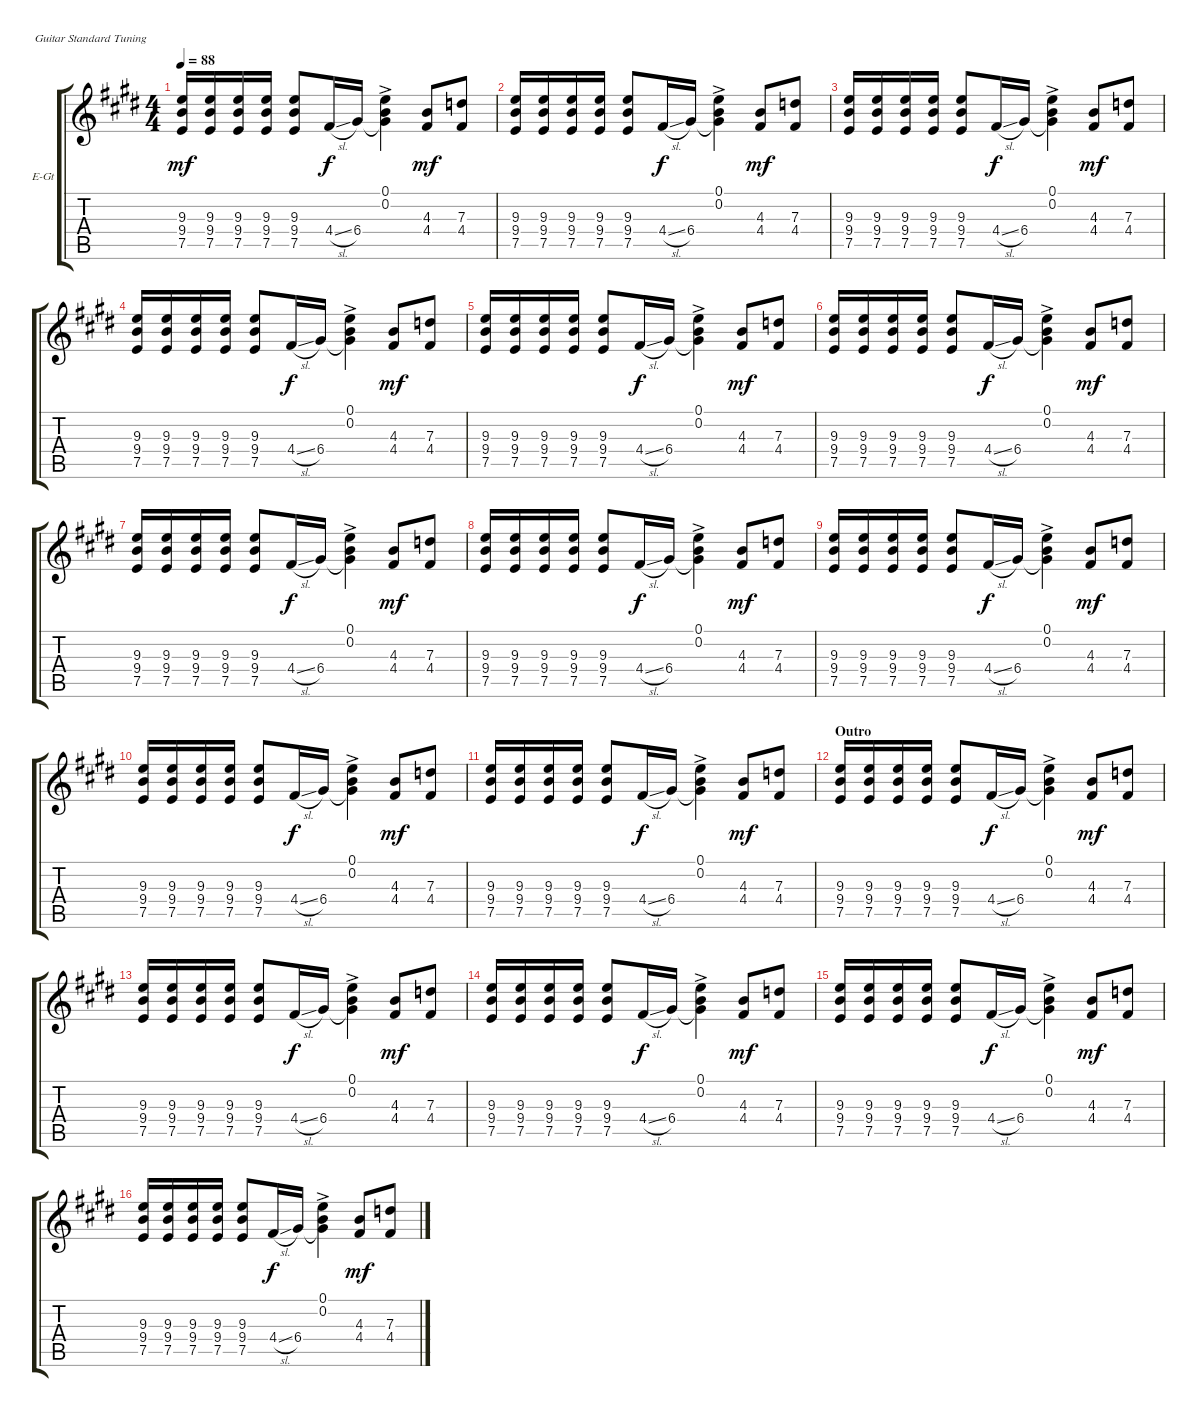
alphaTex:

\defaultSystemsLayout 4
\bracketExtendMode groupsimilarinstruments
\firstSystemTrackNameOrientation horizontal
\otherSystemsTrackNameOrientation horizontal
\track ("Electric Guitar" "E-Gt") {instrument distortionguitar}
\staff {score tabs}
\tuning (E4 B3 G3 D3 A2 E2)
\ts (4 4)
\tempo 88
\clef g2
\ks e
(7.5 9.4 9.3).16{dy mf} (9.3 9.4 7.5).16 (7.5 9.4 9.3).16 (7.5 9.4 9.3).16 (7.5 9.4 9.3).8 4.4{sl}.16{dy f} 6.4.16 (0.2{ac} 0.1{ac} 6.4{t}).4 (4.4 4.3).8{dy mf} (4.4 7.3).8 |
(7.5 9.4 9.3).16 (9.3 9.4 7.5).16 (7.5 9.4 9.3).16 (7.5 9.4 9.3).16 (7.5 9.4 9.3).8 4.4{sl}.16{dy f} 6.4.16 (0.2{ac} 0.1{ac} 6.4{t}).4 (4.4 4.3).8{dy mf} (4.4 7.3).8 |
(7.5 9.4 9.3).16 (9.3 9.4 7.5).16 (7.5 9.4 9.3).16 (7.5 9.4 9.3).16 (7.5 9.4 9.3).8 4.4{sl}.16{dy f} 6.4.16 (0.2{ac} 0.1{ac} 6.4{t}).4 (4.4 4.3).8{dy mf} (4.4 7.3).8 |
(7.5 9.4 9.3).16 (9.3 9.4 7.5).16 (7.5 9.4 9.3).16 (7.5 9.4 9.3).16 (7.5 9.4 9.3).8 4.4{sl}.16{dy f} 6.4.16 (0.2{ac} 0.1{ac} 6.4{t}).4 (4.4 4.3).8{dy mf} (4.4 7.3).8 |
(7.5 9.4 9.3).16 (9.3 9.4 7.5).16 (7.5 9.4 9.3).16 (7.5 9.4 9.3).16 (7.5 9.4 9.3).8 4.4{sl}.16{dy f} 6.4.16 (0.2{ac} 0.1{ac} 6.4{t}).4 (4.4 4.3).8{dy mf} (4.4 7.3).8 |
(7.5 9.4 9.3).16 (9.3 9.4 7.5).16 (7.5 9.4 9.3).16 (7.5 9.4 9.3).16 (7.5 9.4 9.3).8 4.4{sl}.16{dy f} 6.4.16 (0.2{ac} 0.1{ac} 6.4{t}).4 (4.4 4.3).8{dy mf} (4.4 7.3).8 |
(7.5 9.4 9.3).16 (9.3 9.4 7.5).16 (7.5 9.4 9.3).16 (7.5 9.4 9.3).16 (7.5 9.4 9.3).8 4.4{sl}.16{dy f} 6.4.16 (0.2{ac} 0.1{ac} 6.4{t}).4 (4.4 4.3).8{dy mf} (4.4 7.3).8 |
(7.5 9.4 9.3).16 (9.3 9.4 7.5).16 (7.5 9.4 9.3).16 (7.5 9.4 9.3).16 (7.5 9.4 9.3).8 4.4{sl}.16{dy f} 6.4.16 (0.2{ac} 0.1{ac} 6.4{t}).4 (4.4 4.3).8{dy mf} (4.4 7.3).8 |
(7.5 9.4 9.3).16 (9.3 9.4 7.5).16 (7.5 9.4 9.3).16 (7.5 9.4 9.3).16 (7.5 9.4 9.3).8 4.4{sl}.16{dy f} 6.4.16 (0.2{ac} 0.1{ac} 6.4{t}).4 (4.4 4.3).8{dy mf} (4.4 7.3).8 |
(7.5 9.4 9.3).16 (9.3 9.4 7.5).16 (7.5 9.4 9.3).16 (7.5 9.4 9.3).16 (7.5 9.4 9.3).8 4.4{sl}.16{dy f} 6.4.16 (0.2{ac} 0.1{ac} 6.4{t}).4 (4.4 4.3).8{dy mf} (4.4 7.3).8 |
(7.5 9.4 9.3).16 (9.3 9.4 7.5).16 (7.5 9.4 9.3).16 (7.5 9.4 9.3).16 (7.5 9.4 9.3).8 4.4{sl}.16{dy f} 6.4.16 (0.2{ac} 0.1{ac} 6.4{t}).4 (4.4 4.3).8{dy mf} (4.4 7.3).8 |
\section ("" "Outro")
(7.5 9.4 9.3).16 (9.3 9.4 7.5).16 (7.5 9.4 9.3).16 (7.5 9.4 9.3).16 (7.5 9.4 9.3).8 4.4{sl}.16{dy f} 6.4.16 (0.2{ac} 0.1{ac} 6.4{t}).4 (4.4 4.3).8{dy mf} (4.4 7.3).8 |
(7.5 9.4 9.3).16 (9.3 9.4 7.5).16 (7.5 9.4 9.3).16 (7.5 9.4 9.3).16 (7.5 9.4 9.3).8 4.4{sl}.16{dy f} 6.4.16 (0.2{ac} 0.1{ac} 6.4{t}).4 (4.4 4.3).8{dy mf} (4.4 7.3).8 |
(7.5 9.4 9.3).16 (9.3 9.4 7.5).16 (7.5 9.4 9.3).16 (7.5 9.4 9.3).16 (7.5 9.4 9.3).8 4.4{sl}.16{dy f} 6.4.16 (0.2{ac} 0.1{ac} 6.4{t}).4 (4.4 4.3).8{dy mf} (4.4 7.3).8 |
(7.5 9.4 9.3).16 (9.3 9.4 7.5).16 (7.5 9.4 9.3).16 (7.5 9.4 9.3).16 (7.5 9.4 9.3).8 4.4{sl}.16{dy f} 6.4.16 (0.2{ac} 0.1{ac} 6.4{t}).4 (4.4 4.3).8{dy mf} (4.4 7.3).8 |
(7.5 9.4 9.3).16 (9.3 9.4 7.5).16 (7.5 9.4 9.3).16 (7.5 9.4 9.3).16 (7.5 9.4 9.3).8 4.4{sl}.16{dy f} 6.4.16 (0.2{ac} 0.1{ac} 6.4{t}).4 (4.4 4.3).8{dy mf} (4.4 7.3).8
